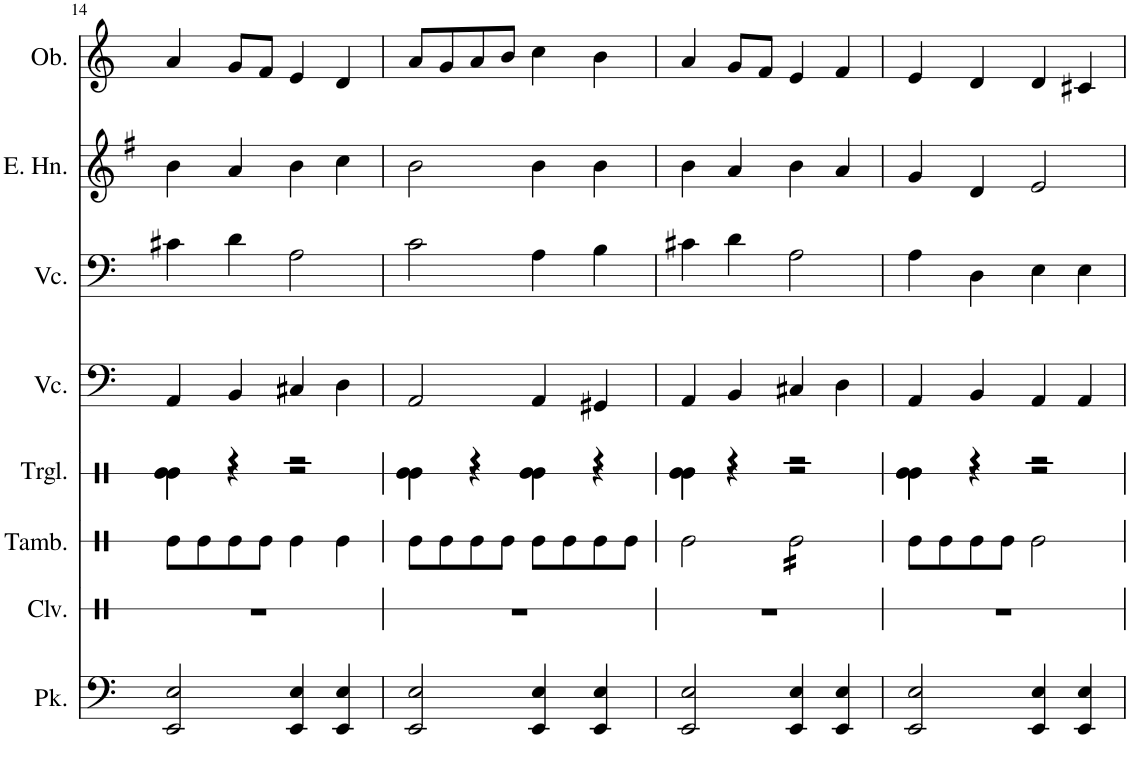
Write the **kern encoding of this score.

**kern	**kern	**kern	**kern	**kern	**kern	**kern	**kern	**kern	**kern	**kern	**kern
*part12	*part11	*part10	*part9	*part8	*part7	*part6	*part5	*part4	*part3	*part2	*part1
*staff12	*staff11	*staff10	*staff9	*staff8	*staff7	*staff6	*staff5	*staff4	*staff3	*staff2	*staff1
*I"Pauke	*I"Klanghölzer	*I"Tamburin	*I"Triangel	*I"Violoncello	*I"Violoncello	*I"Violoncello	*I"Violoncello	*I"English Horn	*I"English Horn	*I"Oboe	*I"Oboe
*I'Pk.	*	*I'Tamb.	*I'Trgl.	*I'Vc.	*I'Vc.	*I'Vc.	*I'Vc.	*I'E. Hn.	*I'E. Hn.	*I'Ob.	*I'Ob.
!!LO:PB:g=z
*clefF4	*clefX	*clefX	*clefX	*clefF4	*clefF4	*clefF4	*clefF4	*clefG2	*clefG2	*clefG2	*clefG2
*	*	*	*	*	*	*	*	*Trd4c7	*Trd4c7	*Trd4c7	*
*k[]	*k[]	*k[]	*k[]	*k[]	*k[]	*k[]	*k[]	*k[f#]	*k[f#]	*k[]	*k[]
*M2/2	*M2/2	*M2/2	*M2/2	*M2/2	*M2/2	*M2/2	*M2/2	*M2/2	*M2/2	*M2/2	*M2/2
=14	=14	=14	=14	=14	=14	=14	=14	=14	=14	=14	=14
*	*	*	*^	*	*	*	*	*	*	*	*
*	*	*	*	*^	*	*	*	*	*	*	*	*
*	*	*	*	*	*^	*	*	*	*	*	*	*	*
2EE/ 2E/	1r	8Re\L	4Re\	4Re\	4Re\	4Re\	4AA	4AA/	4c#X	4c#X\	4b	4b\	4a	4a/
.	.	8Re\	.	.	.	.	.	.	.	.	.	.	.	.
.	.	8Re\	4r	2.ryy	4r	2.ryy	4BB	4BB/	4d	4d\	4a	4a/	8g/L	8g/L
.	.	8Re\J	.	.	.	.	.	.	.	.	.	.	8f/J	8f/J
4EE/ 4E/	.	4Re\	2r	.	2r	.	4C#X	4C#X/	2A	2A\	4b	4b\	4e	4e/
4EE/ 4E/	.	4Re\	.	.	.	.	4D	4D\	.	.	4cc	4cc\	4d	4d/
=15	=15	=15	=15	=15	=15	=15	=15	=15	=15	=15	=15	=15	=15	=15
2EE/ 2E/	1r	8Re\L	4Re\	4Re\	4Re\	4Re\	2AA	2AA/	2c	2c\	2b	2b\	8a/L	8a/L
.	.	8Re\	.	.	.	.	.	.	.	.	.	.	8g/	8g/
.	.	8Re\	4r	4ryy	4r	4ryy	.	.	.	.	.	.	8a/	8a/
.	.	8Re\J	.	.	.	.	.	.	.	.	.	.	8b/J	8b/J
4EE/ 4E/	.	8Re\L	4Re\	4Re\	4Re\	4Re\	4AA	4AA/	4A	4A\	4b	4b\	4cc	4cc\
.	.	8Re\	.	.	.	.	.	.	.	.	.	.	.	.
4EE/ 4E/	.	8Re\	4r	4ryy	4r	4ryy	4GG#X	4GG#X/	4B	4B\	4b	4b\	4b	4b\
.	.	8Re\J	.	.	.	.	.	.	.	.	.	.	.	.
=16	=16	=16	=16	=16	=16	=16	=16	=16	=16	=16	=16	=16	=16	=16
2EE/ 2E/	1r	2Re\	4Re\	4Re\	4Re\	4Re\	4AA	4AA/	4c#X	4c#X\	4b	4b\	4a	4a/
.	.	.	4r	2.ryy	4r	2.ryy	4BB	4BB/	4d	4d\	4a	4a/	8g/L	8g/L
.	.	.	.	.	.	.	.	.	.	.	.	.	8f/J	8f/J
*	*	*tremolo	*	*	*	*	*	*	*	*	*	*	*	*
4EE/ 4E/	.	16Re\LL	2r	.	2r	.	4C#X	4C#X/	2A	2A\	4b	4b\	4e	4e/
.	.	16Re\	.	.	.	.	.	.	.	.	.	.	.	.
.	.	16Re\	.	.	.	.	.	.	.	.	.	.	.	.
.	.	16Re\	.	.	.	.	.	.	.	.	.	.	.	.
4EE/ 4E/	.	16Re\	.	.	.	.	4D	4D\	.	.	4a	4a/	4f	4f/
.	.	16Re\	.	.	.	.	.	.	.	.	.	.	.	.
.	.	16Re\	.	.	.	.	.	.	.	.	.	.	.	.
.	.	16Re\JJ	.	.	.	.	.	.	.	.	.	.	.	.
*	*	*Xtremolo	*	*	*	*	*	*	*	*	*	*	*	*
=17	=17	=17	=17	=17	=17	=17	=17	=17	=17	=17	=17	=17	=17	=17
2EE/ 2E/	1r	8Re\L	4Re\	4Re\	4Re\	4Re\	4AA	4AA/	4A	4A\	4g	4g/	4e	4e/
.	.	8Re\	.	.	.	.	.	.	.	.	.	.	.	.
.	.	8Re\	4r	2.ryy	4r	2.ryy	4BB	4BB/	4D	4D\	4d	4d/	4d	4d/
.	.	8Re\J	.	.	.	.	.	.	.	.	.	.	.	.
4EE/ 4E/	.	2Re\	2r	.	2r	.	4AA	4AA/	4E	4E\	2e	2e/	4d	4d/
4EE/ 4E/	.	.	.	.	.	.	4AA	4AA/	4E	4E\	.	.	4c#X	4c#X/
*	*	*	*v	*v	*v	*v	*	*	*	*	*	*	*	*
=	=	=	=	=	=	=	=	=	=	=	=
*-	*-	*-	*-	*-	*-	*-	*-	*-	*-	*-	*-
